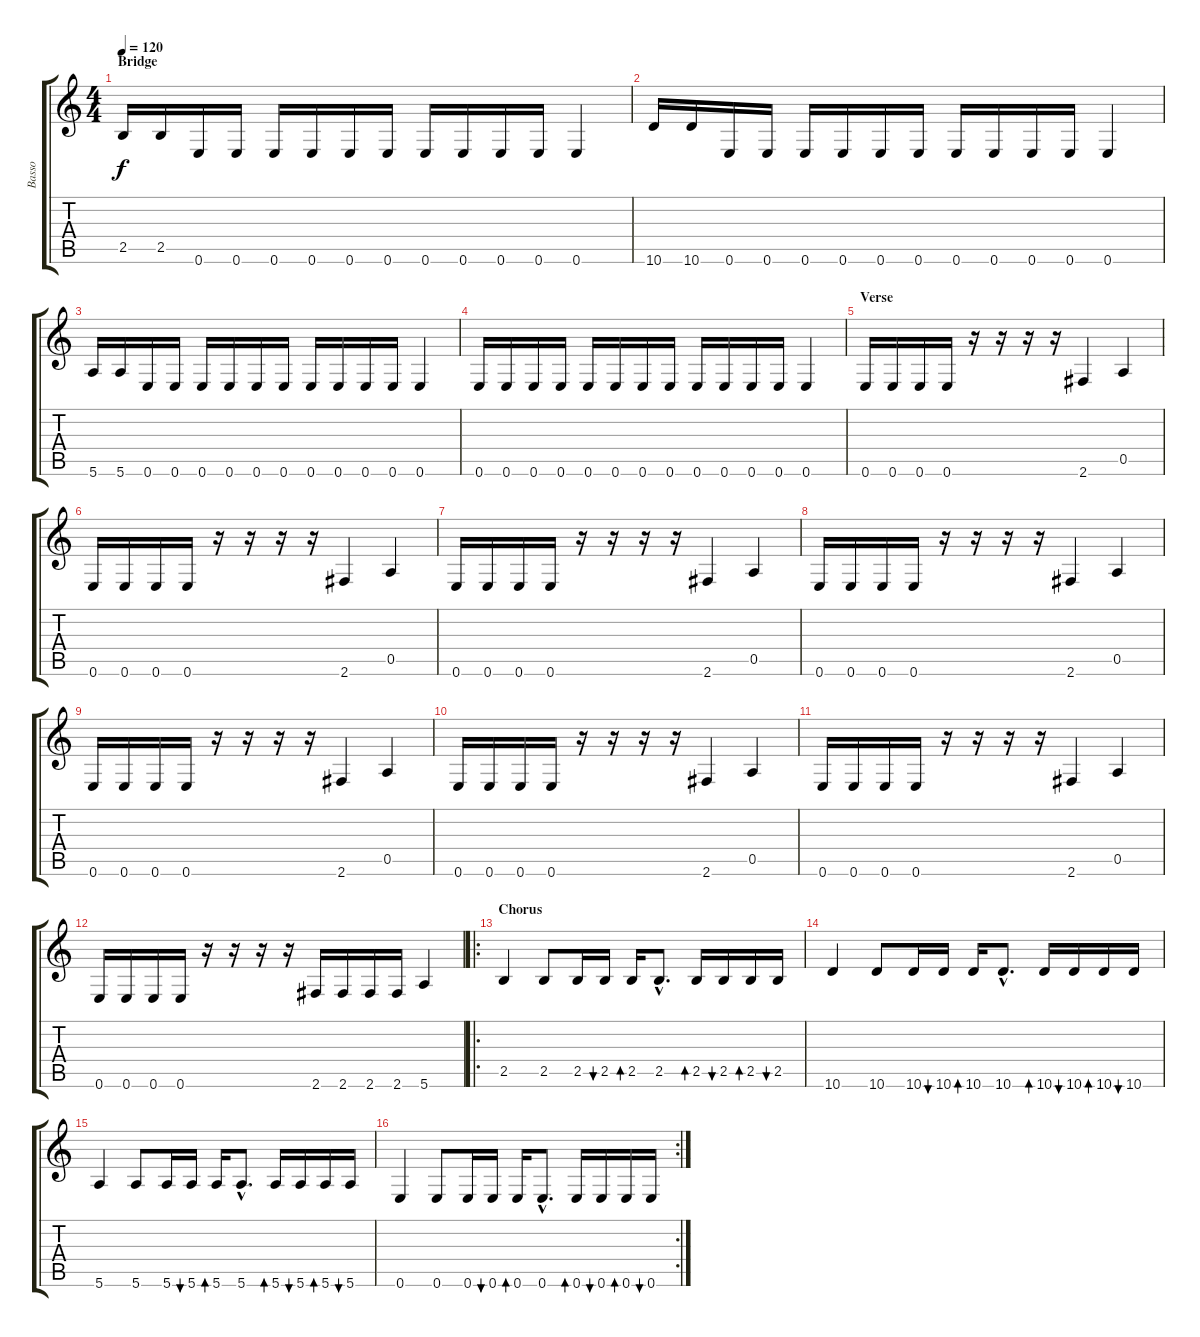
\track ("Basso" "Basso") {instrument electricbasspick}
\staff {score tabs}
\tuning (E4 B3 G3 D3 A2 E2) {hide}
\ts (4 4)
\section ("" "Bridge")
\tempo 120
\clef g2
\ks c
2.5.16{dy f volume 10} 2.5.16 0.6.16{volume 8} 0.6.16 0.6.16 0.6.16 0.6.16 0.6.16 0.6.16 0.6.16 0.6.16 0.6.16 0.6.4 |
10.6.16{volume 12} 10.6.16 0.6.16{volume 8} 0.6.16 0.6.16 0.6.16 0.6.16 0.6.16 0.6.16 0.6.16 0.6.16 0.6.16 0.6.4 |
5.6.16{volume 12} 5.6.16 0.6.16{volume 8} 0.6.16 0.6.16 0.6.16 0.6.16 0.6.16 0.6.16 0.6.16 0.6.16 0.6.16 0.6.4 |
0.6.16{volume 12} 0.6.16 0.6.16{volume 8} 0.6.16 0.6.16 0.6.16 0.6.16 0.6.16 0.6.16 0.6.16 0.6.16 0.6.16 0.6.4 |
\section ("" "Verse")
0.6.16{volume 9} 0.6.16 0.6.16 0.6.16 r.16 r.16 r.16 r.16 2.6.4 0.5.4 |
0.6.16 0.6.16 0.6.16 0.6.16 r.16 r.16 r.16 r.16 2.6.4 0.5.4 |
0.6.16 0.6.16 0.6.16 0.6.16 r.16 r.16 r.16 r.16 2.6.4 0.5.4 |
0.6.16 0.6.16 0.6.16 0.6.16 r.16 r.16 r.16 r.16 2.6.4 0.5.4 |
0.6.16 0.6.16 0.6.16 0.6.16 r.16 r.16 r.16 r.16 2.6.4 0.5.4 |
0.6.16 0.6.16 0.6.16 0.6.16 r.16 r.16 r.16 r.16 2.6.4 0.5.4 |
0.6.16 0.6.16 0.6.16 0.6.16 r.16 r.16 r.16 r.16 2.6.4 0.5.4 |
0.6.16 0.6.16 0.6.16 0.6.16 r.16 r.16 r.16 r.16 2.6.16 2.6.16 2.6.16 2.6.16 5.6.4 |
\ro
\section ("" "Chorus")
2.5.4{volume 12} 2.5.8 2.5.16 2.5.16{bu 60} 2.5.16{bd 60} 2.5{hac}.8{d} 2.5.16{bd 60} 2.5.16{bu 60} 2.5.16{bd 60} 2.5.16{bu 60} |
10.6.4 10.6.8 10.6.16 10.6.16{bu 60} 10.6.16{bd 60} 10.6{hac}.8{d} 10.6.16{bd 60} 10.6.16{bu 60} 10.6.16{bd 60} 10.6.16{bu 60} |
5.6.4 5.6.8 5.6.16 5.6.16{bu 60} 5.6.16{bd 60} 5.6{hac}.8{d} 5.6.16{bd 60} 5.6.16{bu 60} 5.6.16{bd 60} 5.6.16{bu 60} |
\rc 2
0.6.4 0.6.8 0.6.16 0.6.16{bu 60} 0.6.16{bd 60} 0.6{hac}.8{d} 0.6.16{bd 60} 0.6.16{bu 60} 0.6.16{bd 60} 0.6.16{bu 60}
